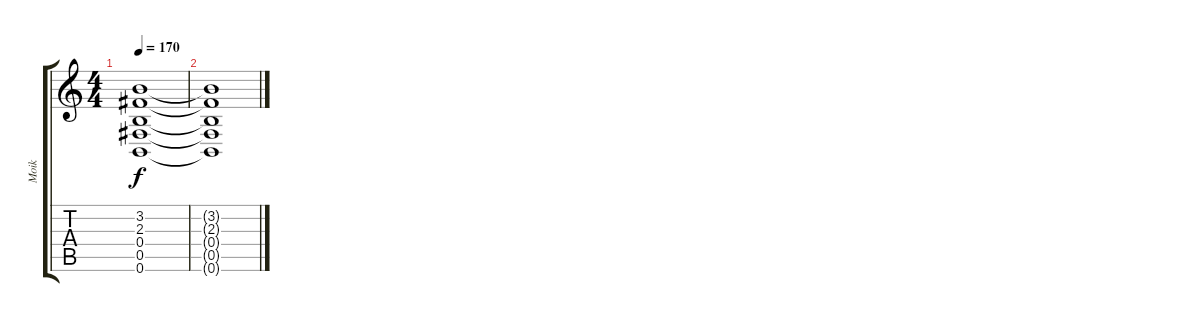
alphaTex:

\track ("Moik" "Moik") {instrument overdrivenguitar}
\staff {score tabs}
\tuning (Db4 Ab3 E3 B2 Gb2 B1) {hide}
\ts (4 4)
\tempo 170
\clef g2
\ks c
(3.2{t} 2.3{t} 0.4{t} 0.5{t} 0.6{t}).1{dy f} |
(3.2{t} 2.3{t} 0.4{t} 0.5{t} 0.6{t}).1
